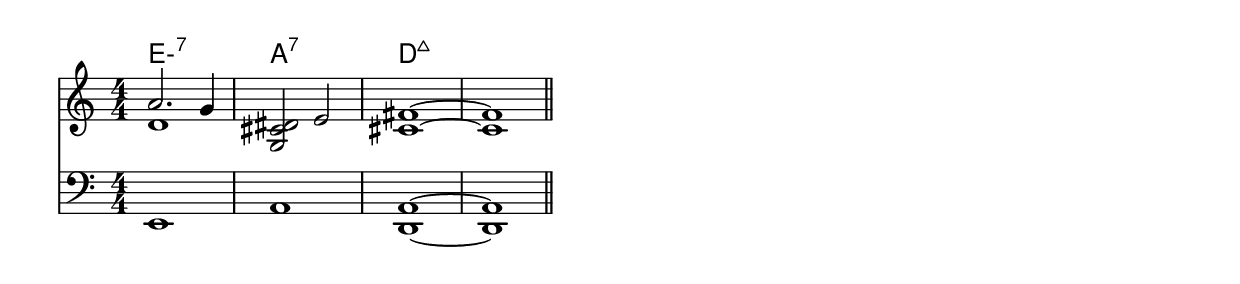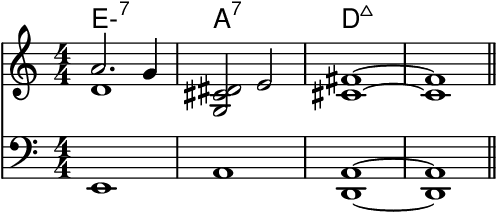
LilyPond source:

\version "2.24.4"
\language "english"
#(ly:set-option 'crop #t)
\include "include/alt.ly"
\score {
  \midi {
    \tempo 4=120
  }
  \layout {
    \context {
      \Score
      \omit BarNumber
    }
    indent = 0\mm
  }
  {
    <<
    \chords {
      \set noChordSymbol = ""
      \set minorChordModifier = \markup { "-" }
      \skip \pppp % to prevent named chords sounding
      e1:min7 | a:7 | d:maj7 | r
    }
    \new Staff {
      \key c \major
      \numericTimeSignature
      \time 4/4
      \clef treble {
        \relative {
          \skip \f % spacer to set voice volume
          <<
            { \voiceOne d'1 }
            \new Voice { \voiceTwo \stemUp a'2. \stemUp g4 }
          >> |
          <g, cs ds >2 e'2 |
          <cs~ fs~> 1 |
          <cs fs>
          \bar "||"
        }
      }
    }
    \new Staff {
      \clef bass {
        \relative {
          \skip \f % spacer to set voice volume
          e,1 | a | <a~ d,~> | <a d,>
          \bar "||"
        }
      }
    }
    >>
  }
}
